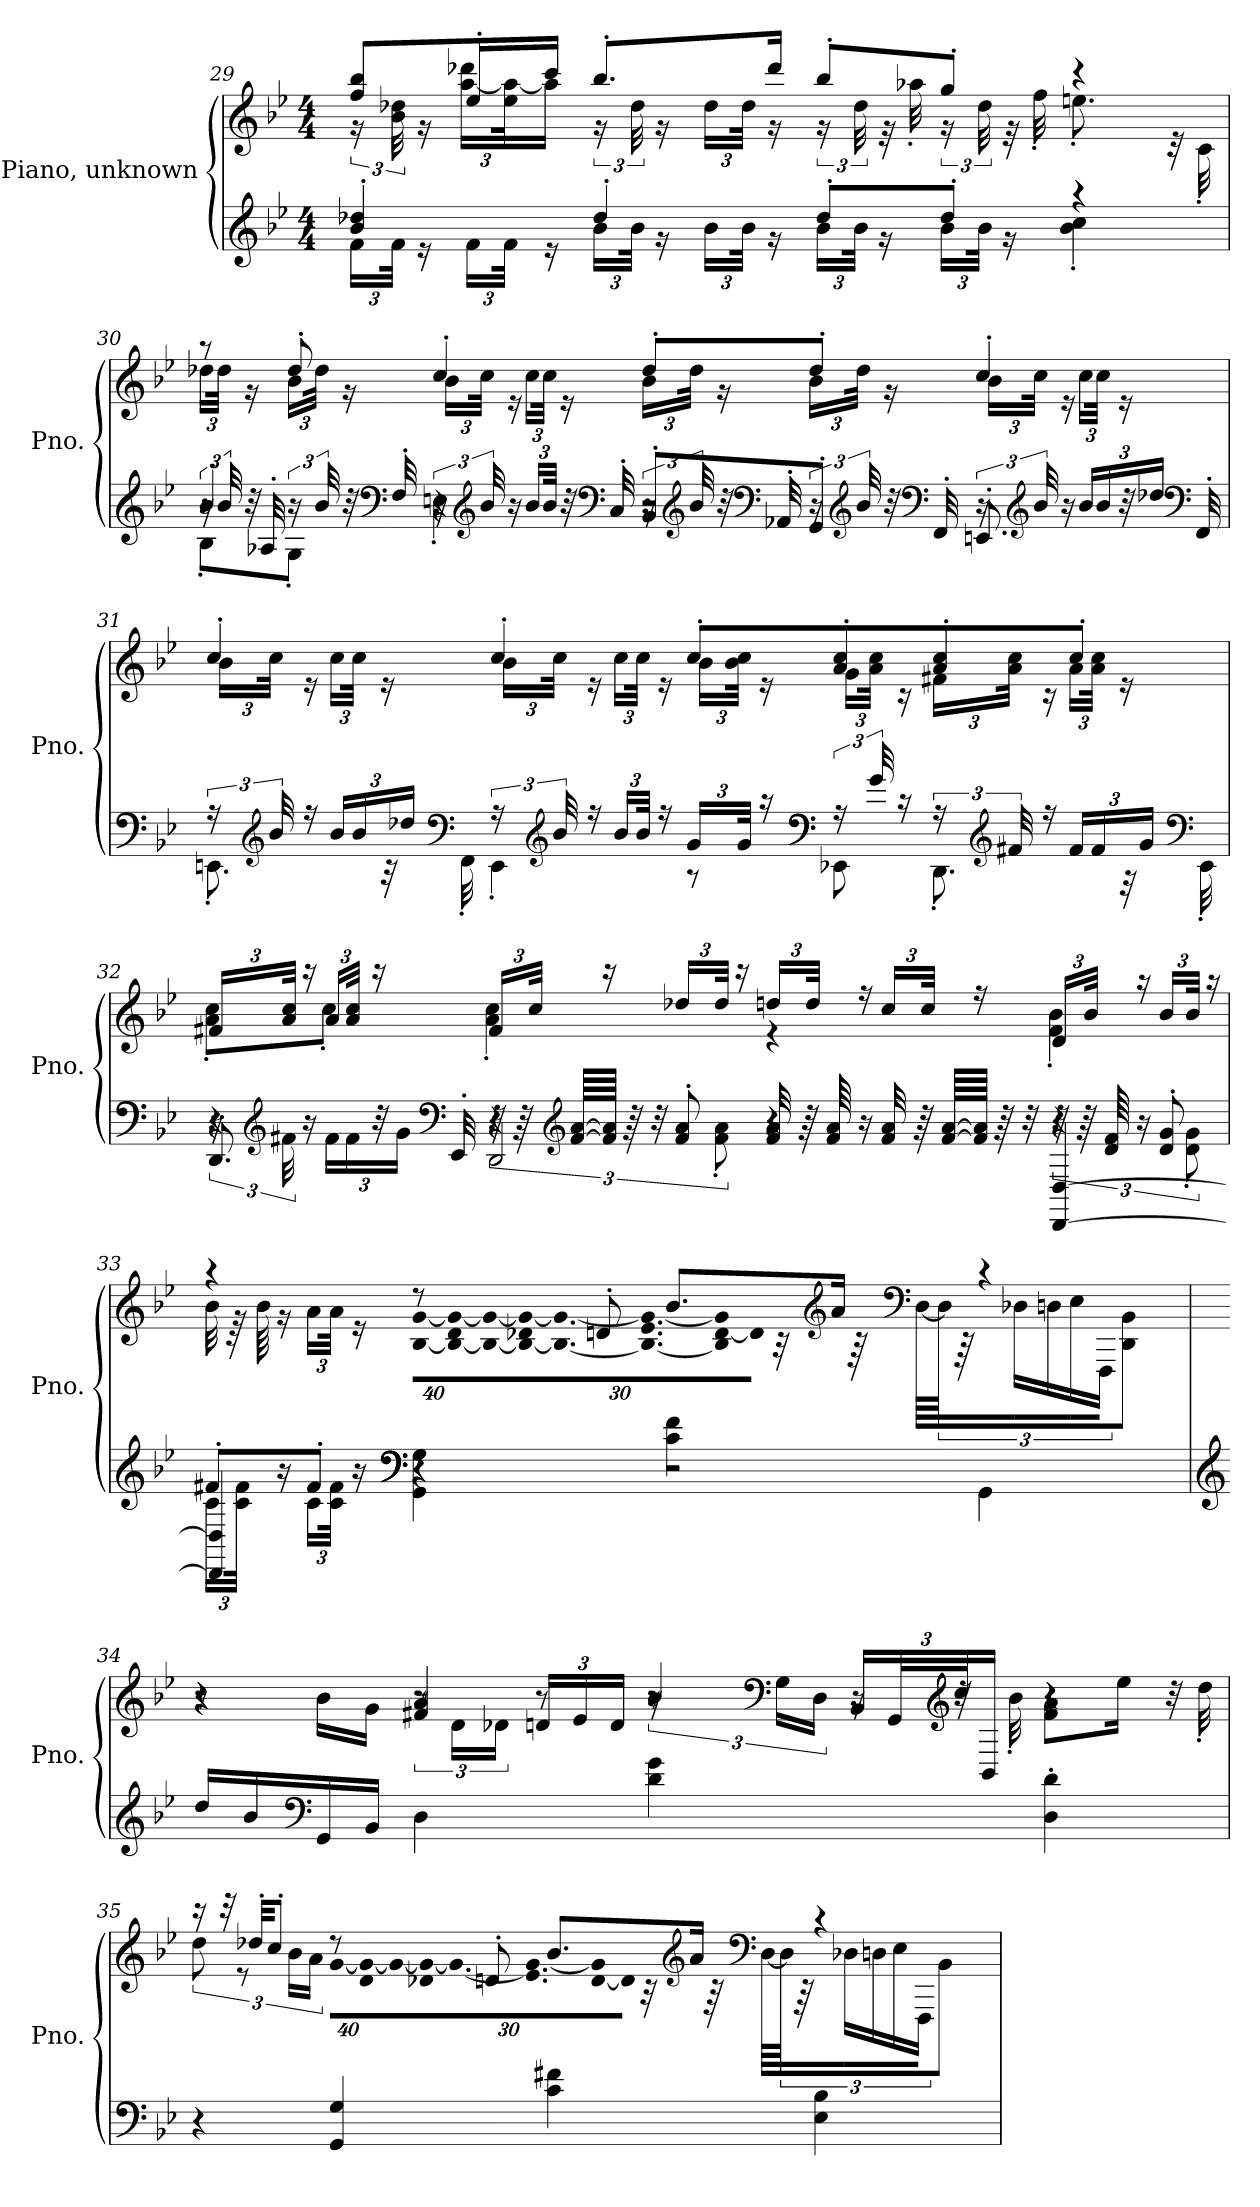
**kern	**kern
*part1	*part1
*staff2	*staff1
*I"Piano, unknown	*
*I'Pno.	*
!!LO:LB:g=z
*clefG2	*clefG2
*k[b-e-]	*k[b-e-]
*M4/4	*M4/4
=29	=29
*^	*
*	*Xbrackettup	*
*	*	*^
4b-/' 4dd-X/'	24f\LL	8ff/ 8bb-/L	24r
.	48f\JJk	.	48b-\ 48dd-X\
.	16r	.	16r
*	*	*	*Xbrackettup
.	24f\LL	16ee-'/L	[24aa\ 24ddd-X\LL
.	48f\JJk	.	48ee-\ 48aa\_K
.	16r	16ccc/JJ	16aa\JJ]
*	*	*	*brackettup
4dd-'/	24b-\LL	8.bb-'/L	24r
.	48b-\JJk	.	48dd-\
.	16r	.	16r
*	*	*	*Xbrackettup
.	24b-\LL	.	24dd-\LL
.	48b-\JJk	.	48dd-\JJk
.	16r	16ddd-/Jk	16r
*	*	*	*brackettup
8dd-'/L	24b-\LL	8bb-'/L	24r
.	48b-\JJk	.	48dd-\
.	16r	.	32r
.	.	.	32aa-X'\
8dd-'/J	24b-\LL	8gg'/J	24r
.	48b-\JJk	.	48dd-\
.	16r	.	32r
.	.	.	32ff'\
4r	4b-\' 4cc\'	4r	8.een'\
.	.	.	32r
.	.	.	32c'\
*v	*v	*	*
!!LO:LB:g=z	!!
=30	=30	=30
*brackettup	*	*Xbrackettup
*^	*	*
*	*^	*	*
24r	8B-'\L	4b-'/	8r	24dd-X\LL
48b-/	.	.	.	48dd-\JJk
32r	.	.	.	16r
32A-X'/	.	.	.	.
24r	8G'\J	.	8dd-'/	24b-\LL
48b-/	.	.	.	48dd-\JJk
32r	.	.	.	16r
*clefF4	*	*	*	*
32F'/	.	.	.	.
24r	4En'\	4r	4cc'/	24b-\LL
*clefG2	*	*	*	*
48b-/	.	.	.	48cc\JJk
16r	.	.	.	16r
*Xbrackettup	*	*	*	*
24b-/LL	.	.	.	24cc\LL
48b-/JJk	.	.	.	48cc\JJk
32r	.	.	.	16r
*clefF4	*	*	*	*
32C'/	.	.	.	.
*brackettup	*	*	*	*
24r	2r	8BB-'/L	8dd-'/L	24b-\LL
*clefG2	*	*	*	*
48b-/	.	.	.	48dd-\JJk
32r	.	.	.	16r
*clefF4	*	*	*	*
32AA-X'/	.	.	.	.
24r	.	8GG'/J	8dd-'/J	24b-\LL
*clefG2	*	*	*	*
48b-/	.	.	.	48dd-\JJk
32r	.	.	.	16r
*clefF4	*	*	*	*
32FF'/	.	.	.	.
24r	.	8.EEn'/	4cc'/	24b-\LL
*clefG2	*	*	*	*
48b-/	.	.	.	48cc\JJk
16r	.	.	.	16r
*Xbrackettup	*	*	*	*
24b-/LL	.	.	.	24cc\LL
24b-/	.	.	.	48cc\JJk
.	.	32r	.	16r
24dd-X/JJ	.	.	.	.
*clefF4	*	*	*	*
.	.	32FF'/	.	.
*v	*v	*v	*	*
!!LO:PB:g=z	!!
=31	=31	=31
*brackettup	*	*
*^	*	*
24r	8.EEn'\	4cc'/	24b-\LL
*clefG2	*	*	*
48b-/	.	.	48cc\JJk
16r	.	.	16r
*Xbrackettup	*	*	*
24b-/LL	.	.	24cc\LL
24b-/	.	.	48cc\JJk
.	32r	.	16r
24dd-X/JJ	.	.	.
*clefF4	*	*	*
.	32FF'\	.	.
*brackettup	*	*	*
24r	4EE'\	4cc'/	24b-\LL
*clefG2	*	*	*
48b-/	.	.	48cc\JJk
16r	.	.	16r
*Xbrackettup	*	*	*
24b-/LL	.	.	24cc\LL
48b-/JJk	.	.	48cc\JJk
16r	.	.	16r
24g/LL	8r	8cc'/L	24b-\LL
48g/JJk	.	.	48b-\ 48cc\JJk
16r	.	.	16r
*clefF4	*	*	*
*brackettup	*	*	*
24r	8EE-X\	8a/' 8cc/'	24g\LL
48g/	.	.	48a\ 48cc\JJk
16r	.	.	16r
24r	8.DD'\	8a/' 8cc/'	24f#X\LL
*clefG2	*	*	*
48f#X/	.	.	48a\ 48cc\JJk
16r	.	.	16r
*Xbrackettup	*	*	*
24f#/LL	.	8cc'/J	24a\LL
24f#/	.	.	48a\ 48cc\JJk
.	32r	.	16r
24g/JJ	.	.	.
*clefF4	*	*	*
.	32EE-'\	.	.
!!LO:LB:g=z	!!
=32	=32	=32	=32
*	*brackettup	*	*
*	*^	*	*
8.DD'/	24r	4r	24f#X/LL	8a\' 8cc\'L
*clefG2	*	*	*	*
.	48f#X\	.	48a/ 48cc/JJk	.
.	16r	.	16r	.
*	*Xbrackettup	*	*	*
.	24f#\LL	.	24a/LL	8cc'\J
.	24f#\	.	48a/ 48cc/JJk	.
32r	.	.	16r	.
.	24g\JJ	.	.	.
*clefF4	*	*	*	*
32EE-'/	.	.	.	.
*	*brackettup	*	*	*
32r	6r	2DD/	24f#/LL	4a\' 4cc\'
64r	.	.	.	.
.	.	.	48cc/JJk	.
*clefG2	*	*	*	*
[64f#/ [64a/LLLL	.	.	.	.
64f#/] 64a/]JJJJ	.	.	16r	.
64r	.	.	.	.
32r	.	.	.	.
8f#/' 8a/'	.	.	24dd-X/LL	.
.	12f#\' 12a\'	.	48dd-/JJk	.
.	.	.	16r	.
32f#/ 32a/	4r	.	24ddn/LL	4r
64r	.	.	.	.
.	.	.	48dd/JJk	.
64f#/ 64a/	.	.	.	.
16r	.	.	16r	.
32f#/ 32a/	.	.	24cc/LL	.
64r	.	.	.	.
.	.	.	48cc/JJk	.
[64f#/ [64a/LLLL	.	.	.	.
64f#/] 64a/]JJJJ	.	.	16r	.
64r	.	.	.	.
32r	.	.	.	.
32r	6r	[4DD/ [4D/	24d/LL	4f#\' 4b-\'
64r	.	.	.	.
.	.	.	48b-/JJk	.
64d/ 64f#/	.	.	.	.
16r	.	.	16r	.
8d/' 8g/'	.	.	24b-/LL	.
.	12d\' 12g\'	.	48b-/JJk	.
.	.	.	16r	.
!!LO:LB:g=z	!!
=33	=33	=33	=33	=33
*	*Xbrackettup	*	*	*
8f#X'/L	24c\LL	4DD/] 4D/]	4r	32b-\
.	.	.	.	64r
.	48c\ 48f#\JJk	.	.	.
.	.	.	.	64b-\
.	16r	.	.	16r
8f#'/J	24c\LL	.	.	24a\LL
.	48c\ 48f#\JJk	.	.	48a\JJk
.	16r	.	.	16r
*clefF4	*	*	*	*
!	!	!	!	!LO:N:vis=32
4r	4GG\ 4G\	4r	8r	[640%23B-\ [640%23g\LLL
!	!	!	!	!LO:N:vis=32
.	.	.	.	640%23B-\_ 640%23d\ 640%23g\_
!	!	!	!	!LO:N:vis=64
.	.	.	.	960%17B-\_ 960%17g\_L
!	!	!	!	!LO:N:vis=64
.	.	.	.	960%17B-\_ 960%17d-X\ 960%17g\_J
!	!	!	!	!LO:N:vis=32.
.	.	.	.	1920%103B-\_ 1920%103g\_
.	.	.	8dn'/	.
!	!	!	!	!LO:N:vis=32.
.	.	.	.	1920%103B-\_ 1920%103e-\ 1920%103g\_
!	!	!	!	!LO:N:vis=64
.	.	.	.	960%17B-\] [960%17d\ 960%17g\]L
!	!	!	!	!LO:N:vis=64
.	.	.	.	960%17d\JJJJ]
2r	4c\ 4f#\	2r	8.b-/L	32r
.	.	.	.	64r
*	*	*	*clefF4	*
.	.	.	.	[64D\LLLL
*	*	*	*	*brackettup
.	.	.	.	96D\JJJJ]
.	.	.	.	96r
.	.	.	.	24D-X\LL
*	*	*	*	*Xbrackettup
.	.	.	.	24Dn\
.	.	.	.	24E-\
*	*	*	*clefG2	*
.	.	.	16a/Jk	.
.	.	.	.	24D\JJ
.	4GG\	.	4r	4B-\ 4g\
*v	*v	*v	*	*
*	*v	*v
!!LO:LB:g=z
=34	=34
*clefG2	*
*	*^
*	*	*^
16dd/LL	4r	8r	4r
16b-/	.	.	.
*clefF4	*	*	*
16GG/	.	16b-\LL	.
16BB-/JJ	.	16g\JJ	.
*	*	*brackettup	*
4D\	4f#X/ 4a/	24r	8r
.	.	24d\LL	.
.	.	24d-X\JJ	.
*	*	*	*Xbrackettup
.	.	8r	24dn/LL
.	.	.	24e-/
.	.	.	24d/JJ
*	*	*brackettup	*
4d\ 4g\	4b-/	24r	8r
*	*clefF4	*	*
.	.	24G\LL	.
.	.	24D\JJ	.
*	*	*	*Xbrackettup
.	.	16r	24BB-/LL
.	.	.	48GG/L
*	*clefG2	*	*
.	.	32r	48cc/J
.	.	.	24BB-/JJ
.	.	32b-'\	.
4D\' 4d\'	4r	8f#\ 8a\L	4r
.	.	16ee-\Jk	.
.	.	32r	.
.	.	32dd'\	.
*	*	*v	*v
!!LO:LB:g=z
=35	=35	=35
*	*	*brackettup
4r	16r	12dd\
.	32r	.
.	.	12r
.	32dd-X'/KKL	.
.	8cc'/J	.
.	.	24b-\LL
.	.	24a\JJ
*	*	*Xbrackettup
!	!	!LO:N:vis=32
4GG/ 4G/	8r	[640%23g\LLL
!	!	!LO:N:vis=32
.	.	640%23d\ 640%23g\_
!	!	!LO:N:vis=64
.	.	960%17g\L_
!	!	!LO:N:vis=64
.	.	960%17d-X\ 960%17g\_J
!	!	!LO:N:vis=32.
.	.	1920%103g\_
.	8dn'/	.
!	!	!LO:N:vis=32.
.	.	1920%103e-\ 1920%103g\_
!	!	!LO:N:vis=64
.	.	[960%17d\ 960%17g\]L
!	!	!LO:N:vis=64
.	.	960%17d\JJJJ]
4c\ 4f#X\	8.b-/L	32r
.	.	64r
*	*clefF4	*
.	.	[64D\LLLL
*	*	*brackettup
.	.	96D\JJJJ]
.	.	96r
.	.	24D-X\LL
*	*	*Xbrackettup
.	.	24Dn\
.	.	24E-\
*	*clefG2	*
.	16a/Jk	.
.	.	24D\JJ
4E-\ 4B-\	4r	4g\
*	*v	*v
=	=
*-	*-
